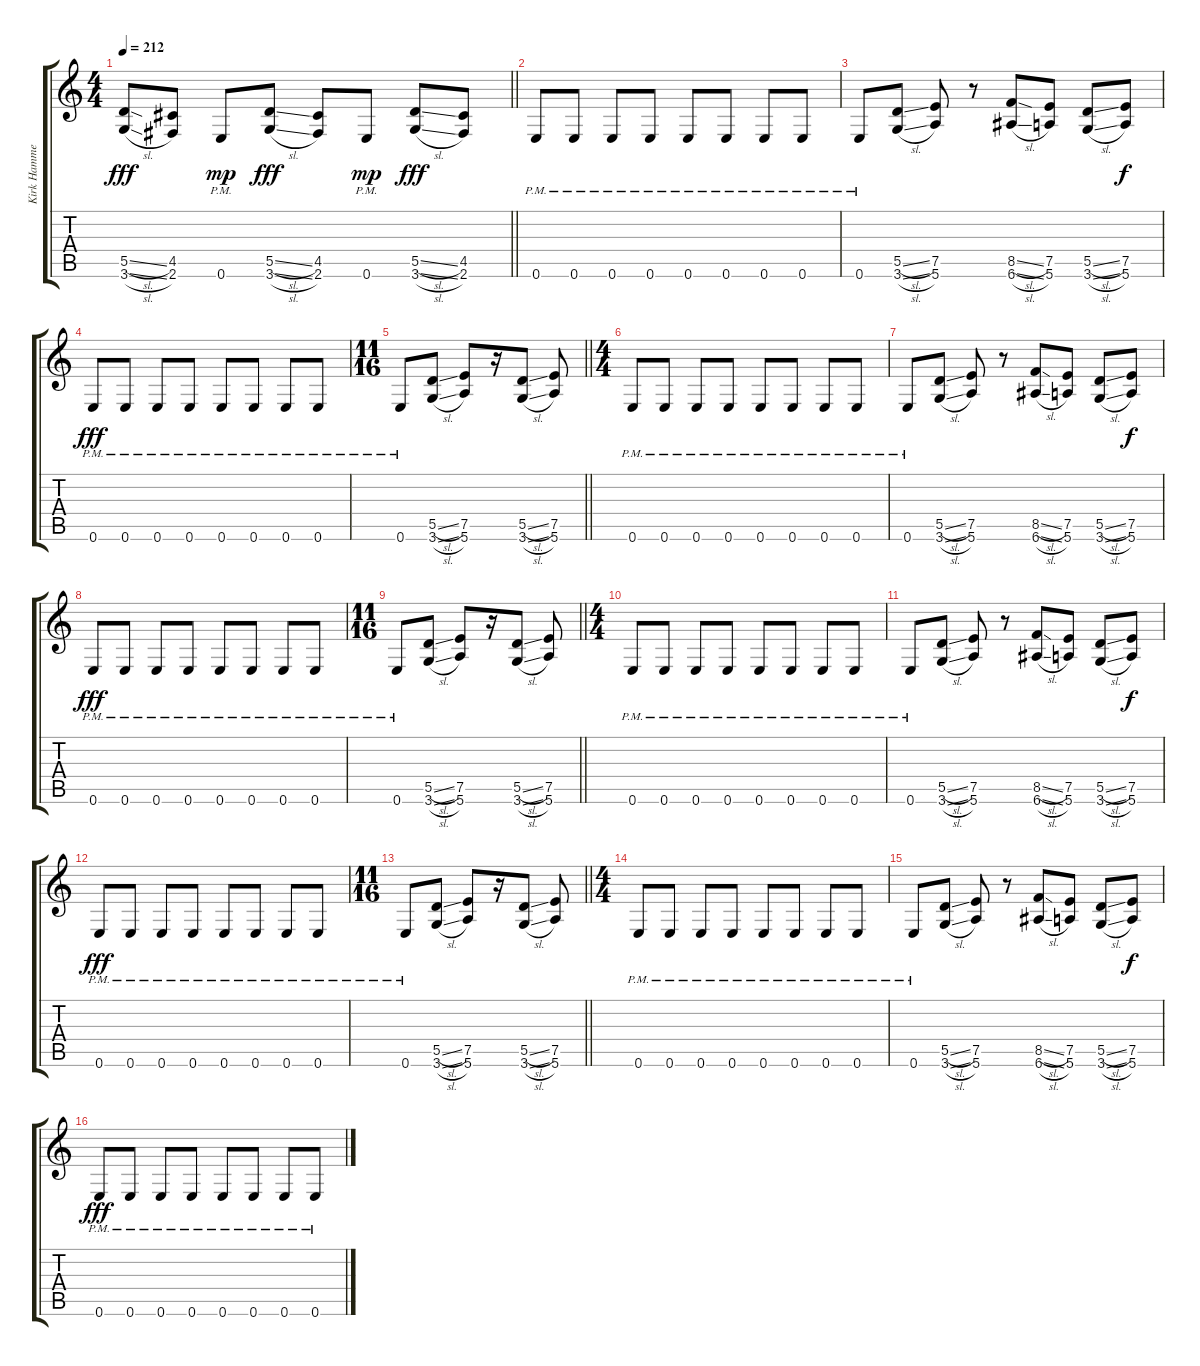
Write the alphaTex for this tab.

\track ("Kirk Hammet" "Kirk Hamme") {instrument distortionguitar}
\staff {score tabs}
\tuning (E4 B3 G3 D3 A2 E2) {hide}
\ts (4 4)
\tempo 212
\clef g2
\barLineRight lightlight
\ks c
(5.5{sl} 3.6{sl}).8{dy fff} (4.5 2.6).8 0.6{pm}.8{dy mp} (5.5{sl} 3.6{sl}).8{dy fff} (4.5 2.6).8 0.6{pm}.8{dy mp} (5.5{sl} 3.6{sl}).8{dy fff} (4.5 2.6).8 |
0.6{pm}.8 0.6{pm}.8 0.6{pm}.8 0.6{pm}.8 0.6{pm}.8 0.6{pm}.8 0.6{pm}.8 0.6{pm}.8 |
0.6{pm}.8 (5.5{sl} 3.6{sl}).8 (7.5 5.6).8 r.8 (8.5{sl} 6.6{sl}).8 (7.5 5.6).8 (5.5{sl} 3.6{sl}).8 (7.5 5.6).8{dy f} |
0.6{pm}.8{dy fff} 0.6{pm}.8 0.6{pm}.8 0.6{pm}.8 0.6{pm}.8 0.6{pm}.8 0.6{pm}.8 0.6{pm}.8 |
\ts (11 16)
\barLineRight lightlight
0.6{pm}.8 (5.5{sl} 3.6{sl}).8 (7.5 5.6).8 r.16 (5.5{sl} 3.6{sl}).8 (7.5 5.6).8 |
\ts (4 4)
0.6{pm}.8 0.6{pm}.8 0.6{pm}.8 0.6{pm}.8 0.6{pm}.8 0.6{pm}.8 0.6{pm}.8 0.6{pm}.8 |
0.6{pm}.8 (5.5{sl} 3.6{sl}).8 (7.5 5.6).8 r.8 (8.5{sl} 6.6{sl}).8 (7.5 5.6).8 (5.5{sl} 3.6{sl}).8 (7.5 5.6).8{dy f} |
0.6{pm}.8{dy fff} 0.6{pm}.8 0.6{pm}.8 0.6{pm}.8 0.6{pm}.8 0.6{pm}.8 0.6{pm}.8 0.6{pm}.8 |
\ts (11 16)
\barLineRight lightlight
0.6{pm}.8 (5.5{sl} 3.6{sl}).8 (7.5 5.6).8 r.16 (5.5{sl} 3.6{sl}).8 (7.5 5.6).8 |
\ts (4 4)
0.6{pm}.8 0.6{pm}.8 0.6{pm}.8 0.6{pm}.8 0.6{pm}.8 0.6{pm}.8 0.6{pm}.8 0.6{pm}.8 |
0.6{pm}.8 (5.5{sl} 3.6{sl}).8 (7.5 5.6).8 r.8 (8.5{sl} 6.6{sl}).8 (7.5 5.6).8 (5.5{sl} 3.6{sl}).8 (7.5 5.6).8{dy f} |
0.6{pm}.8{dy fff} 0.6{pm}.8 0.6{pm}.8 0.6{pm}.8 0.6{pm}.8 0.6{pm}.8 0.6{pm}.8 0.6{pm}.8 |
\ts (11 16)
\barLineRight lightlight
0.6{pm}.8 (5.5{sl} 3.6{sl}).8 (7.5 5.6).8 r.16 (5.5{sl} 3.6{sl}).8 (7.5 5.6).8 |
\ts (4 4)
0.6{pm}.8 0.6{pm}.8 0.6{pm}.8 0.6{pm}.8 0.6{pm}.8 0.6{pm}.8 0.6{pm}.8 0.6{pm}.8 |
0.6{pm}.8 (5.5{sl} 3.6{sl}).8 (7.5 5.6).8 r.8 (8.5{sl} 6.6{sl}).8 (7.5 5.6).8 (5.5{sl} 3.6{sl}).8 (7.5 5.6).8{dy f} |
0.6{pm}.8{dy fff} 0.6{pm}.8 0.6{pm}.8 0.6{pm}.8 0.6{pm}.8 0.6{pm}.8 0.6{pm}.8 0.6{pm}.8
